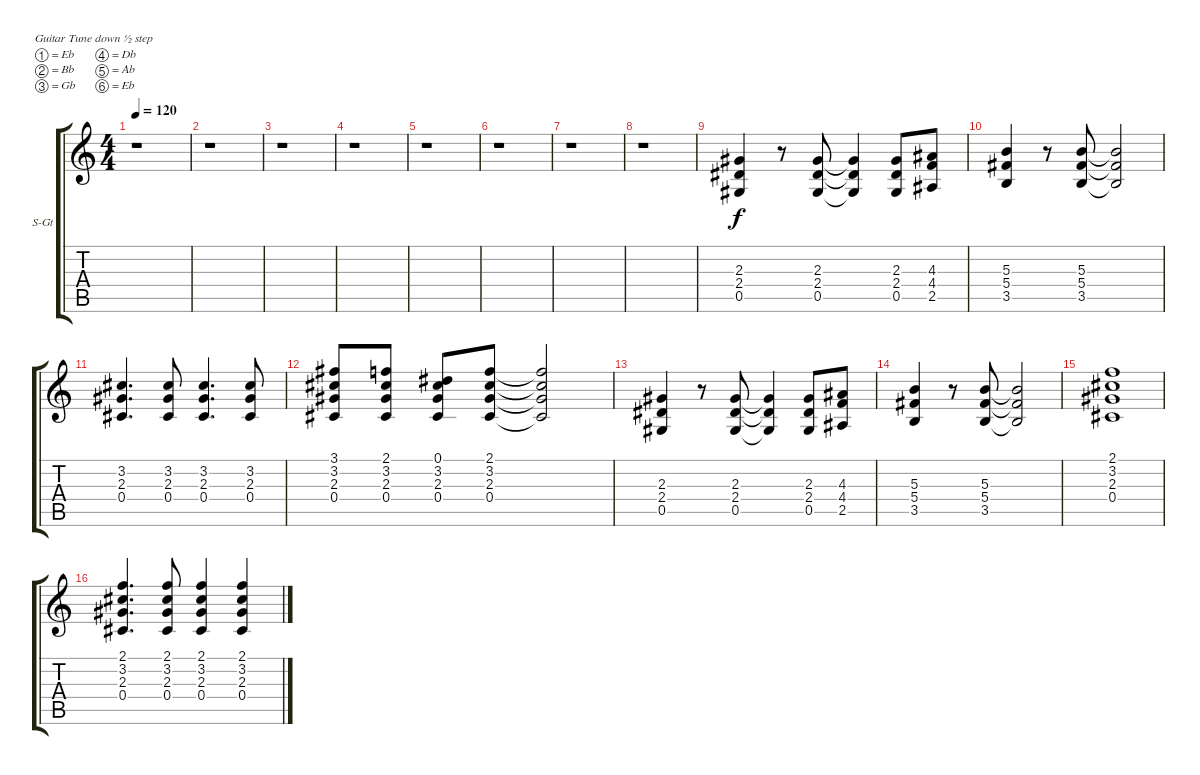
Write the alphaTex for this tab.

\bracketExtendMode groupsimilarinstruments
\firstSystemTrackNameOrientation horizontal
\otherSystemsTrackNameOrientation horizontal
\track ("Gtr 3" "S-Gt") {instrument acousticguitarsteel}
\staff {score tabs}
\tuning (Eb4 Bb3 Gb3 Db3 Ab2 Eb2)
\ts (4 4)
\tempo 120
\clef g2
\ks c
r.1{dy f} |
r.1 |
r.1 |
r.1 |
r.1 |
r.1 |
r.1 |
r.1 |
(2.3 2.4 0.5).4 r.8 (2.3 2.4 0.5).8 (2.3{t} 2.4{t} 0.5{t}).4 (2.3 2.4 0.5).8 (4.3 4.4 2.5).8 |
(5.3 5.4 3.5).4 r.8 (5.3 5.4 3.5).8 (5.3{t} 5.4{t} 3.5{t}).2 |
(3.2 2.3 0.4).4{d} (3.2 2.3 0.4).8 (3.2 2.3 0.4).4{d} (3.2 2.3 0.4).8 |
(3.1 3.2 2.3 0.4).8 (2.1 3.2 2.3 0.4).8 (0.1 3.2 2.3 0.4).8 (2.1 3.2 2.3 0.4).8 (2.1{t} 3.2{t} 2.3{t} 0.4{t}).2 |
(2.3 2.4 0.5).4 r.8 (2.3 2.4 0.5).8 (2.3{t} 2.4{t} 0.5{t}).4 (2.3 2.4 0.5).8 (4.3 4.4 2.5).8 |
(5.3 5.4 3.5).4 r.8 (5.3 5.4 3.5).8 (5.3{t} 5.4{t} 3.5{t}).2 |
(2.1 3.2 2.3 0.4).1 |
(2.1 3.2 2.3 0.4).4{d} (2.1 3.2 2.3 0.4).8 (2.1 3.2 2.3 0.4).4 (2.1 3.2 2.3 0.4).4
